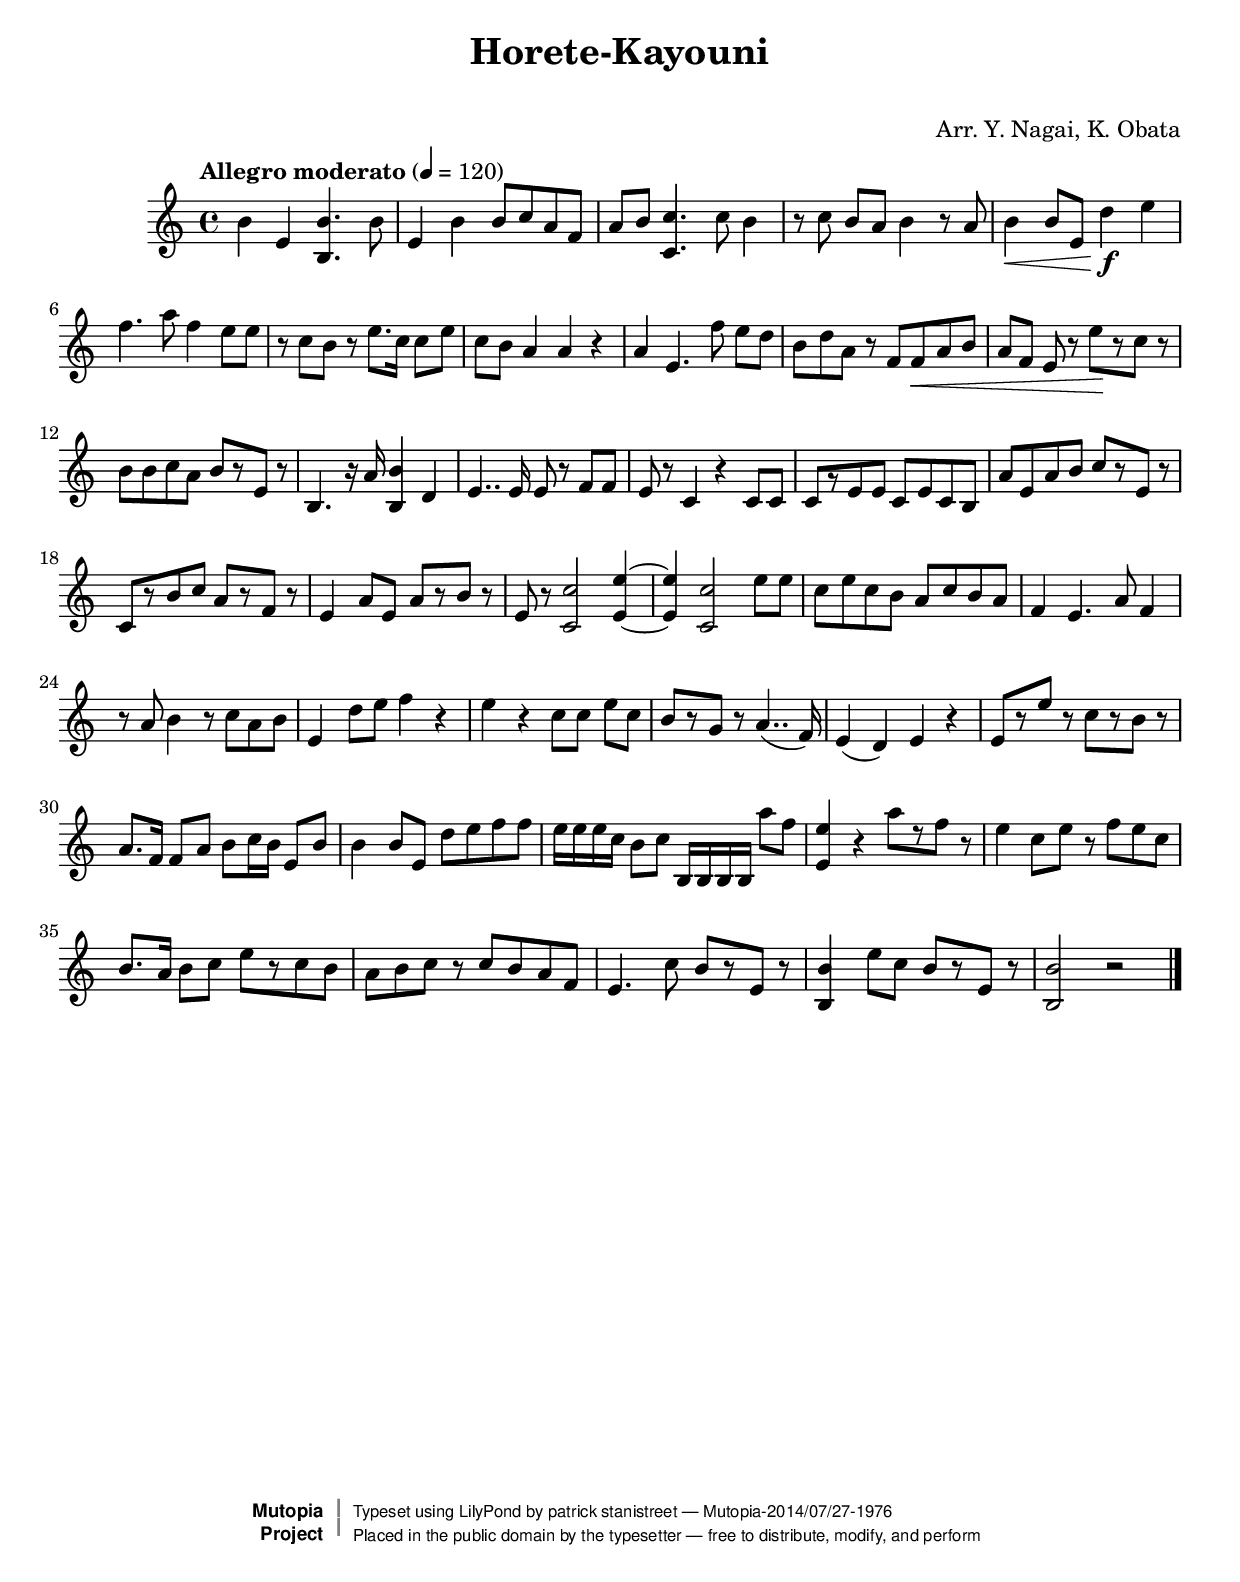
\version "2.19.7"

tsfooter = \markup {
\column {
  \line {"Arranged by:  Nagai, Iwai and Obata, Kenhachiro"}
  \line {"Source:  Seiyo gakufu Nihon zokkyokushu,  pub. Miki Shoten, Osaka, 1895."}
  \line {"English title:  \"A Collection of Japanese Popular Music.\""}
  \line {"Copyright Public Domain  Typeset by Tom Potter 2007"}
  \line {"http://www.daisyfield.com/music/"}
}
}

\paper {
  top-margin = 2 \cm
  bottom-margin = 2 \cm
%  oddFooterMarkup = \tsfooter
}


\header {
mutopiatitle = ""    %  if not set taken from title field
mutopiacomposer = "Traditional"
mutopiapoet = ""    %  
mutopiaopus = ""    %  
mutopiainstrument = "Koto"
date = ""    %  optional - date piece composed
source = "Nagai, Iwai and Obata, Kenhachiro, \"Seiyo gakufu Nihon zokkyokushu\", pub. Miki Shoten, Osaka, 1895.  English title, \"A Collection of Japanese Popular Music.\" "
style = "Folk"
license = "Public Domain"
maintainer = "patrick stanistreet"
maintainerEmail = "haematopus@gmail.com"
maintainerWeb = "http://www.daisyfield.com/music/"
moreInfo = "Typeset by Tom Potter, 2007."  

title = "Horete-Kayouni"
subtitle = "  "      %
composer = "Arr. Y. Nagai, K. Obata"

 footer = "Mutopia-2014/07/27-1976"
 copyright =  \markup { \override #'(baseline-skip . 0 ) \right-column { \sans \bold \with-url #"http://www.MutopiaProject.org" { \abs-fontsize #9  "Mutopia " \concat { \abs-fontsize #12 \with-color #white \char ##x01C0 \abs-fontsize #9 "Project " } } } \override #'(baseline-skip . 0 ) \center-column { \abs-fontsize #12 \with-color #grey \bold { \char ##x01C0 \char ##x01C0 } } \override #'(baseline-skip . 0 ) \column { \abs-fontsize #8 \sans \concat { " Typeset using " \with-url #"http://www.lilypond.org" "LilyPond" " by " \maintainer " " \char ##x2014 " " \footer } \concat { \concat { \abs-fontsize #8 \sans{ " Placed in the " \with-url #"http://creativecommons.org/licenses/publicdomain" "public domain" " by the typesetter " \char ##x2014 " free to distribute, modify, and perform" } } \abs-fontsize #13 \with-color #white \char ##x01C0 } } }
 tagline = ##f
}

kotoOne =  {
%    \clef "treble" \key c \major \time 4/4 | 
% 1
    b'4  e'4 <b b'>4. b'8 | 
%    b'4 -\markup{ \bold {Allegro moderato} } \f e'4 <b b'>4. b'8 | 
% 2
    e'4 b'4 b'8 [ c''8 a'8 f'8 ] | 
% 3
    a'8 [ b'8 ] <c' c''>4. c''8 b'4 | 
% 4
    r8  c''8 b'8 [ a'8 ] b'4 r8 a'8 | 
% 5
    b'4 \< b'8 [ e'8 ] d''4 \! \f e''4 | 
% 6
    f''4. a''8 f''4 e''8 [ e''8 ] | 
% 7
    r8 c''8 [ b'8 ] r8 e''8. [ c''16 ] c''8 [ e''8 ] | 
% 8
    c''8 [ b'8 ] a'4 a'4 r4 | 
% 9
    a'4  e'4. f''8 e''8 [ d''8 ] | 
\barNumberCheck #10
    b'8 [ d''8 a'8 ] r8 f'8 [ f'8 \< a'8 b'8 ] | 
% 11
    a'8 [ f'8 ] e'8 r8 e''8 \!  [ r8 c''8 ] r8 | 
% 12
    b'8 [ b'8 c''8 a'8 ] b'8 [ r8 e'8 ] r8 | 
% 13
    b4. r16 a'16 <b b'>4 d'4 | 
% 14
    e'4.. e'16 e'8 r8 f'8 [ f'8 ] | 
% 15
    e'8 r8 c'4 r4 c'8 [ c'8 ] | 
% 16
    c'8 [ r8 e'8 e'8 ] c'8 [ e'8 c'8 b8 ] | 
% 17
    a'8 [ e'8 a'8 b'8 ] c''8 [ r8 e'8 ] r8 | 
% 18
    c'8 [ r8 b'8 c''8 ] a'8 [ r8 f'8 ] r8 | 
% 19
    e'4 a'8 [ e'8 ] a'8 [ r8 b'8 ] r8 | 
\barNumberCheck #20
    e'8 r8 <c' c''>2 <e' e''>4 ~ ~ | 
% 21
    <e' e''>4 <c' c''>2 e''8 [ e''8 ] | 
% 22
    c''8 [ e''8 c''8 b'8 ] a'8 [ c''8 b'8 a'8 ] | 
% 23
    f'4 e'4. a'8 f'4 | 
% 24
    r8 a'8 b'4 r8 c''8 [ a'8 b'8 ] | 
% 25
    e'4 d''8 [ e''8 ] f''4 r4 | 
% 26
    e''4  r4 c''8 [ c''8 ] e''8 [ c''8 ] | 
% 27
    b'8 [ r8 g'8 ] r8 a'4.. ( f'16 ) | 
% 28
    e'4 ( d'4 ) e'4 r4 | 
% 29
    e'8 [ r8 e''8 ] r8 c''8 [ r8 b'8 ] r8 | 
\barNumberCheck #30
    a'8. [ f'16 ] f'8 [ a'8 ] b'8 [ c''16 b'16 ] e'8 [ b'8 ] | 
% 31
    b'4 b'8 [ e'8 ] d''8 [ e''8 f''8 f''8 ] | 
% 32
    e''16 [ e''16 e''16 c''16 ] b'8 [ c''8 ] b16 [ b16 b16 b16 ] a''8 [
    f''8 ] | 
% 33
    <e' e''>4 r4 a''8 [ r8 f''8 ] r8 | 
% 34
    e''4 c''8 [ e''8 ] r8 f''8 [ e''8 c''8 ] | 
% 35
    b'8. [ a'16 ] b'8 [ c''8 ] e''8 [ r8 c''8 b'8 ] | 
% 36
    a'8 [ b'8 c''8 ] r8 c''8 [ b'8 a'8 f'8 ] | 
% 37
    e'4. c''8 b'8 [ r8 e'8 ] r8 | 
% 38
    <b b'>4 e''8 [ c''8 ] b'8 [ r8 e'8 ] r8 | 
% 39
    <b b'>2 r2 
\bar "|."
}


% The score definition
\score  {
\new Staff <<
    \time 4/4 
    \clef "treble"
    \key c \major
    \tempo "Allegro moderato"  4 = 120
    \set Staff.midiInstrument = "koto"
    \kotoOne
>>

\layout  { }
\midi  { }
}

